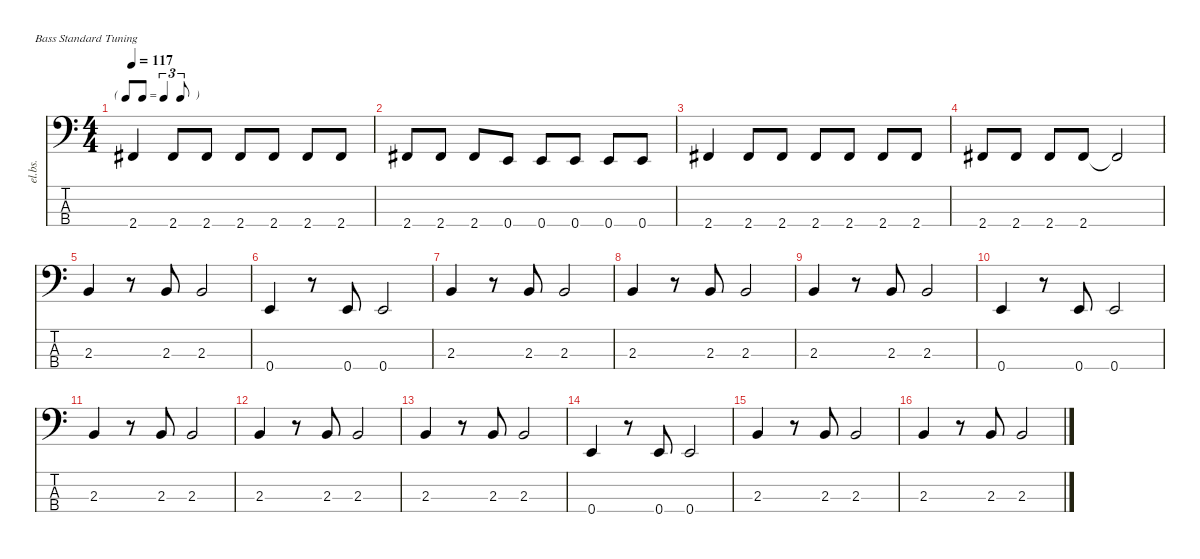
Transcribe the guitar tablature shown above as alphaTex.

\defaultSystemsLayout 4
\hideDynamics
\bracketExtendMode nobrackets
\otherSystemsTrackNameOrientation horizontal
\track ("Basse" "el.bs.") {instrument electricbassfinger}
\staff {score tabs}
\tuning (G2 D2 A1 E1)
\ts (4 4)
\tf triplet8th
\tempo 117
\clef f4
\ks c
2.4{acc #}.4{dy f beam Up} 2.4{acc #}.8{beam Up} 2.4{acc #}.8{beam Up} 2.4{acc #}.8{beam Up} 2.4{acc #}.8{beam Up} 2.4{acc #}.8{beam Up} 2.4{acc #}.8{beam Up} |
2.4{acc #}.8{beam Up} 2.4{acc #}.8{beam Up} 2.4{acc #}.8{beam Up} 0.4.8{beam Up} 0.4.8{beam Up} 0.4.8{beam Up} 0.4.8{beam Up} 0.4.8{beam Up} |
2.4{acc #}.4{beam Up} 2.4{acc #}.8{beam Up} 2.4{acc #}.8{beam Up} 2.4{acc #}.8{beam Up} 2.4{acc #}.8{beam Up} 2.4{acc #}.8{beam Up} 2.4{acc #}.8{beam Up} |
2.4{acc #}.8{beam Up} 2.4{acc #}.8{beam Up} 2.4{acc #}.8{beam Up} 2.4{acc #}.8{beam Up} 2.4{t acc #}.2{beam Up} |
2.3.4{beam Up} r.8{beam Up} 2.3.8{beam Up} 2.3.2{beam Up} |
0.4.4{beam Up} r.8{beam Up} 0.4.8{beam Up} 0.4.2{beam Up} |
2.3.4{beam Up} r.8{beam Up} 2.3.8{beam Up} 2.3.2{beam Up} |
2.3.4{beam Up} r.8{beam Up} 2.3.8{beam Up} 2.3.2{beam Up} |
2.3.4{beam Up} r.8{beam Up} 2.3.8{beam Up} 2.3.2{beam Up} |
0.4.4{beam Up} r.8{beam Up} 0.4.8{beam Up} 0.4.2{beam Up} |
2.3.4{beam Up} r.8{beam Up} 2.3.8{beam Up} 2.3.2{beam Up} |
2.3.4{beam Up} r.8{beam Up} 2.3.8{beam Up} 2.3.2{beam Up} |
2.3.4{beam Up} r.8{beam Up} 2.3.8{beam Up} 2.3.2{beam Up} |
0.4.4{beam Up} r.8{beam Up} 0.4.8{beam Up} 0.4.2{beam Up} |
2.3.4{beam Up} r.8{beam Up} 2.3.8{beam Up} 2.3.2{beam Up} |
2.3.4{beam Up} r.8{beam Up} 2.3.8{beam Up} 2.3.2{beam Up}
